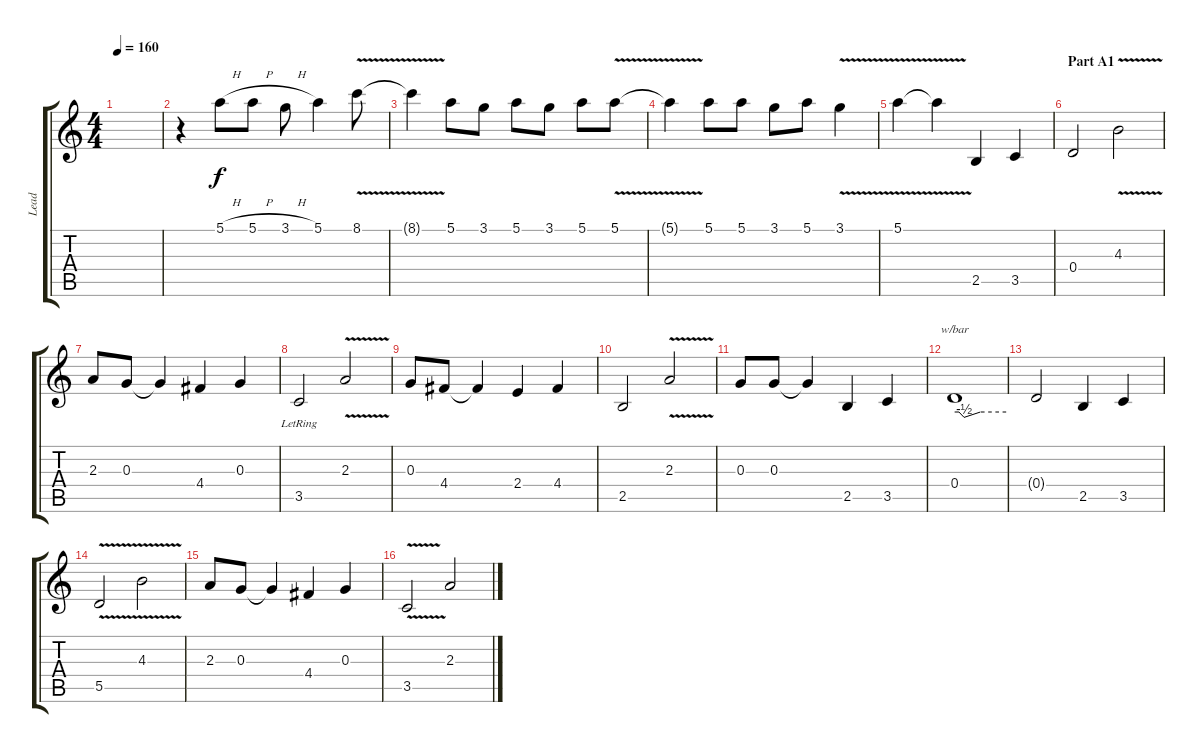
\track ("Lead" "Lead") {instrument electricguitarjazz}
\staff {score tabs}
\tuning (E4 B3 G3 D3 A2 E2) {hide}
\ts (4 4)
\tempo 160
\clef g2
\ks c
|
r.4 5.1{h}.8 5.1{h}.8 3.1{h}.8 5.1.4 8.1{v}.8 |
8.1{t}.4 5.1.8 3.1.8 5.1.8 3.1.8 5.1.8 5.1{v}.8 |
5.1{t}.4 5.1.8 5.1.8 3.1.8 5.1.8 3.1{v}.4 |
5.1{v}.4 5.1{t}.4 2.5.4{volume 14 balance 8 instrument electricguitarclean} 3.5.4 |
\section ("" "Part A1")
0.4.2 4.3{v}.2 |
2.3.8 0.3.8 0.3{t}.4 4.4.4 0.3.4 |
3.5{lr}.2 2.3{v}.2 |
0.3.8 4.4.8 4.4{t}.4 2.4.4 4.4.4 |
2.5.2 2.3{v}.2 |
0.3.8 0.3.8 0.3{t}.4 2.5.4 3.5.4 |
0.4.1{tbe (custom default 0 0 5 0 11 -2 30 0 60 0)} |
0.4{t}.2 2.5.4 3.5.4 |
5.5{v}.2 4.3{v}.2 |
2.3.8 0.3.8 0.3{t}.4 4.4.4 0.3.4 |
3.5{v}.2 2.3.2
